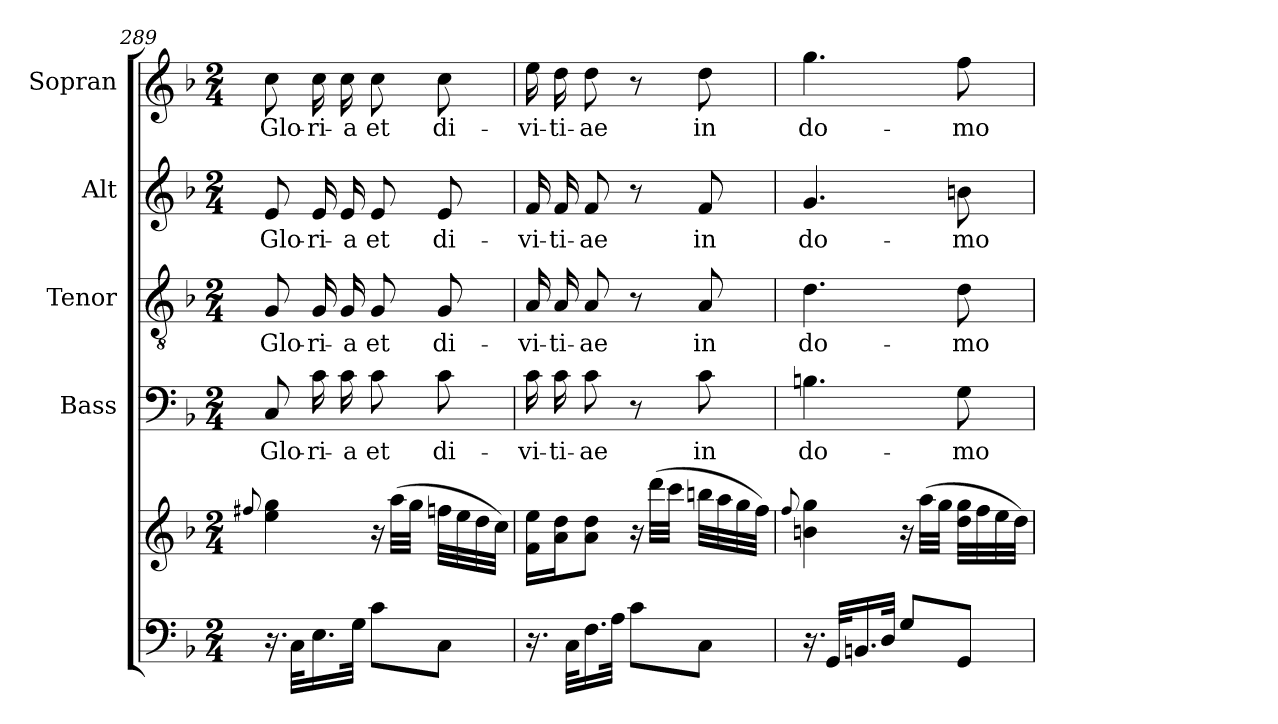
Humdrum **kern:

**kern	**kern	**kern	**text	**kern	**text	**kern	**text	**kern	**text
*part5	*part5	*part4	*part4	*part3	*part3	*part2	*part2	*part1	*part1
*staff6	*staff5	*staff4	*staff4	*staff3	*staff3	*staff2	*staff2	*staff1	*staff1
*	*	*I"Bass	*	*I"Tenor	*	*I"Alt	*	*I"Sopran	*
*	*	*I'B.	*	*I'T.	*	*I'A.	*	*I'S.	*
*clefF4	*clefG2	*clefF4	*	*clefGv2	*	*clefG2	*	*clefG2	*
*k[b-]	*k[b-]	*k[b-]	*	*k[b-]	*	*k[b-]	*	*k[b-]	*
*F:	*F:	*F:	*	*F:	*	*F:	*	*F:	*
*M2/4	*M2/4	*M2/4	*	*M2/4	*	*M2/4	*	*M2/4	*
=289	=289	=289	=289	=289	=289	=289	=289	=289	=289
.	8qqff#X/	.	.	.	.	.	.	.	.
!	!	!	!LO:LY:b	!	!LO:LY:b	!	!LO:LY:b	!	!LO:LY:b
16.r	4ee\ 4gg\	8C/	Glo-	8G/	Glo-	8e/	Glo-	8cc\	Glo-
32C\KLL	.	.	.	.	.	.	.	.	.
!	!	!	!LO:LY:b	!	!LO:LY:b	!	!LO:LY:b	!	!LO:LY:b
16.E\	.	16c\	-ri-	16G/	-ri-	16e/	-ri-	16cc\	-ri-
!	!	!	!LO:LY:b	!	!LO:LY:b	!	!LO:LY:b	!	!LO:LY:b
.	.	16c\	-a	16G/	-a	16e/	-a	16cc\	-a
32G\JJk	.	.	.	.	.	.	.	.	.
!	!	!	!LO:LY:b	!	!LO:LY:b	!	!LO:LY:b	!	!LO:LY:b
8c\L	16r	8c\	et	8G/	et	8e/	et	8cc\	et
.	(>32aa\LLL	.	.	.	.	.	.	.	.
.	32gg\JJJ	.	.	.	.	.	.	.	.
!	!	!	!LO:LY:b	!	!LO:LY:b	!	!LO:LY:b	!	!LO:LY:b
8C\J	32ffn\LLL	8c\	di-	8G/	di-	8e/	di-	8cc\	di-
.	32ee\	.	.	.	.	.	.	.	.
.	32dd\	.	.	.	.	.	.	.	.
.	32cc\JJJ)	.	.	.	.	.	.	.	.
=290	=290	=290	=290	=290	=290	=290	=290	=290	=290
!	!	!	!LO:LY:b	!	!LO:LY:b	!	!LO:LY:b	!	!LO:LY:b
16.r	16f\ 16ee\LL	16c\	-vi-	16A/	-vi-	16f/	-vi-	16ee\	-vi-
!	!	!	!LO:LY:b	!	!LO:LY:b	!	!LO:LY:b	!	!LO:LY:b
.	16a\ 16dd\J	16c\	-ti-	16A/	-ti-	16f/	-ti-	16dd\	-ti-
32C\KLL	.	.	.	.	.	.	.	.	.
!	!	!	!LO:LY:b	!	!LO:LY:b	!	!LO:LY:b	!	!LO:LY:b
16.F\	8a\ 8dd\J	8c\	-ae	8A/	-ae	8f/	-ae	8dd\	-ae
32A\JJk	.	.	.	.	.	.	.	.	.
8c\L	16r	8r	.	8r	.	8r	.	8r	.
.	(>32ddd\LLL	.	.	.	.	.	.	.	.
.	32ccc\JJJ	.	.	.	.	.	.	.	.
!	!	!	!LO:LY:b	!	!LO:LY:b	!	!LO:LY:b	!	!LO:LY:b
8C\J	32bbn\LLL	8c\	in	8A/	in	8f/	in	8dd\	in
.	32aa\	.	.	.	.	.	.	.	.
.	32gg\	.	.	.	.	.	.	.	.
.	32ff\JJJ)	.	.	.	.	.	.	.	.
!!LO:LB:g=z
=291	=291	=291	=291	=291	=291	=291	=291	=291	=291
.	8qqff/	.	.	.	.	.	.	.	.
!	!	!	!LO:LY:b	!	!LO:LY:b	!	!LO:LY:b	!	!LO:LY:b
16.r	4bn\ 4gg\	4.Bn\	do-	4.d\	do-	4.g/	do-	4.gg\	do-
32GG/KLL	.	.	.	.	.	.	.	.	.
16.BBn/	.	.	.	.	.	.	.	.	.
32D/JJk	.	.	.	.	.	.	.	.	.
8G/L	16r	.	.	.	.	.	.	.	.
.	(>32aa\LLL	.	.	.	.	.	.	.	.
.	32gg\JJJ	.	.	.	.	.	.	.	.
!	!	!	!LO:LY:b	!	!LO:LY:b	!	!LO:LY:b	!	!LO:LY:b
8GG/J	32dd\ 32gg\LLL	8G\	-mo	8d\	-mo	8bn\	-mo	8ff\	-mo
.	32ff\	.	.	.	.	.	.	.	.
.	32ee\	.	.	.	.	.	.	.	.
.	32dd\JJJ)	.	.	.	.	.	.	.	.
=	=	=	=	=	=	=	=	=	=
*-	*-	*-	*-	*-	*-	*-	*-	*-	*-
